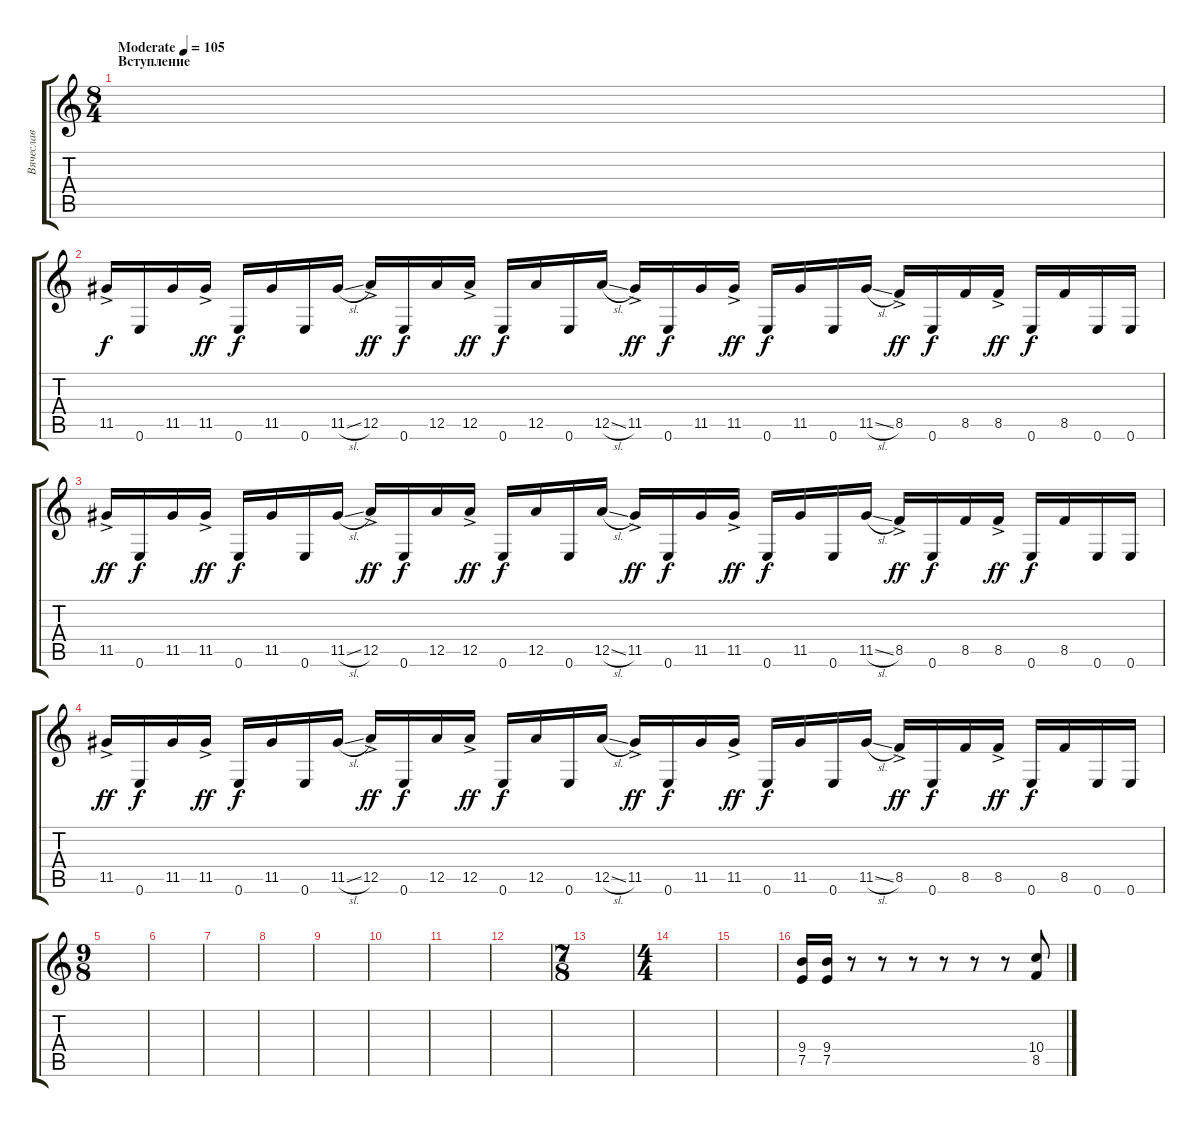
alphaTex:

\track ("Вячеслав" "Вячеслав") {instrument distortionguitar}
\staff {score tabs}
\tuning (E4 B3 G3 D3 A2 E2) {hide}
\ts (8 4)
\section ("" "Вступление")
\tempo (105 "Moderate")
\clef g2
\ks c
|
11.5{ac}.16 0.6.16{dy f} 11.5.16 11.5{ac}.16{dy ff} 0.6.16{dy f} 11.5.16 0.6.16 11.5{sl}.16 12.5{ac}.16{dy ff} 0.6.16{dy f} 12.5.16 12.5{ac}.16{dy ff} 0.6.16{dy f} 12.5.16 0.6.16 12.5{sl}.16 11.5{ac}.16{dy ff} 0.6.16{dy f} 11.5.16 11.5{ac}.16{dy ff} 0.6.16{dy f} 11.5.16 0.6.16 11.5{sl}.16 8.5{ac}.16{dy ff} 0.6.16{dy f} 8.5.16 8.5{ac}.16{dy ff} 0.6.16{dy f} 8.5.16 0.6.16 0.6.16 |
11.5{ac}.16{dy ff} 0.6.16{dy f} 11.5.16 11.5{ac}.16{dy ff} 0.6.16{dy f} 11.5.16 0.6.16 11.5{sl}.16 12.5{ac}.16{dy ff} 0.6.16{dy f} 12.5.16 12.5{ac}.16{dy ff} 0.6.16{dy f} 12.5.16 0.6.16 12.5{sl}.16 11.5{ac}.16{dy ff} 0.6.16{dy f} 11.5.16 11.5{ac}.16{dy ff} 0.6.16{dy f} 11.5.16 0.6.16 11.5{sl}.16 8.5{ac}.16{dy ff} 0.6.16{dy f} 8.5.16 8.5{ac}.16{dy ff} 0.6.16{dy f} 8.5.16 0.6.16 0.6.16 |
11.5{ac}.16{dy ff} 0.6.16{dy f} 11.5.16 11.5{ac}.16{dy ff} 0.6.16{dy f} 11.5.16 0.6.16 11.5{sl}.16 12.5{ac}.16{dy ff} 0.6.16{dy f} 12.5.16 12.5{ac}.16{dy ff} 0.6.16{dy f} 12.5.16 0.6.16 12.5{sl}.16 11.5{ac}.16{dy ff} 0.6.16{dy f} 11.5.16 11.5{ac}.16{dy ff} 0.6.16{dy f} 11.5.16 0.6.16 11.5{sl}.16 8.5{ac}.16{dy ff} 0.6.16{dy f} 8.5.16 8.5{ac}.16{dy ff} 0.6.16{dy f} 8.5.16 0.6.16 0.6.16 |
\ts (9 8)
|
|
|
|
|
|
|
|
\ts (7 8)
|
\ts (4 4)
|
|
(9.4 7.5).16 (9.4 7.5).16 r.8 r.8 r.8 r.8 r.8 r.8 (10.4 8.5).8
